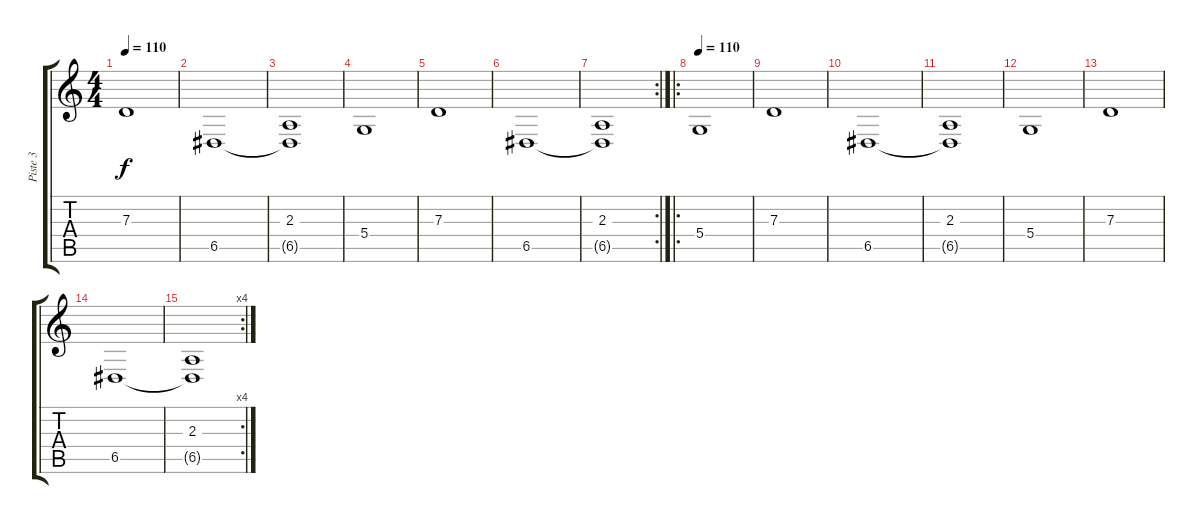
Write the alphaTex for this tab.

\track ("Piste 3" "Piste 3") {instrument pad5bowed}
\staff {score tabs}
\tuning (E4 B3 G3 D3 A2 E2) {hide}
\ts (4 4)
\tempo 110
\clef g2
\ks c
7.3.1{dy f} |
6.5.1 |
(2.3 6.5{t}).1 |
5.4.1 |
7.3.1 |
6.5.1 |
\rc 2
(2.3 6.5{t}).1 |
\ro
\tempo 110
5.4.1{volume 12 instrument reedorgan} |
7.3.1 |
6.5.1 |
(2.3 6.5{t}).1 |
5.4.1 |
7.3.1 |
6.5.1 |
\rc 4
(2.3 6.5{t}).1
